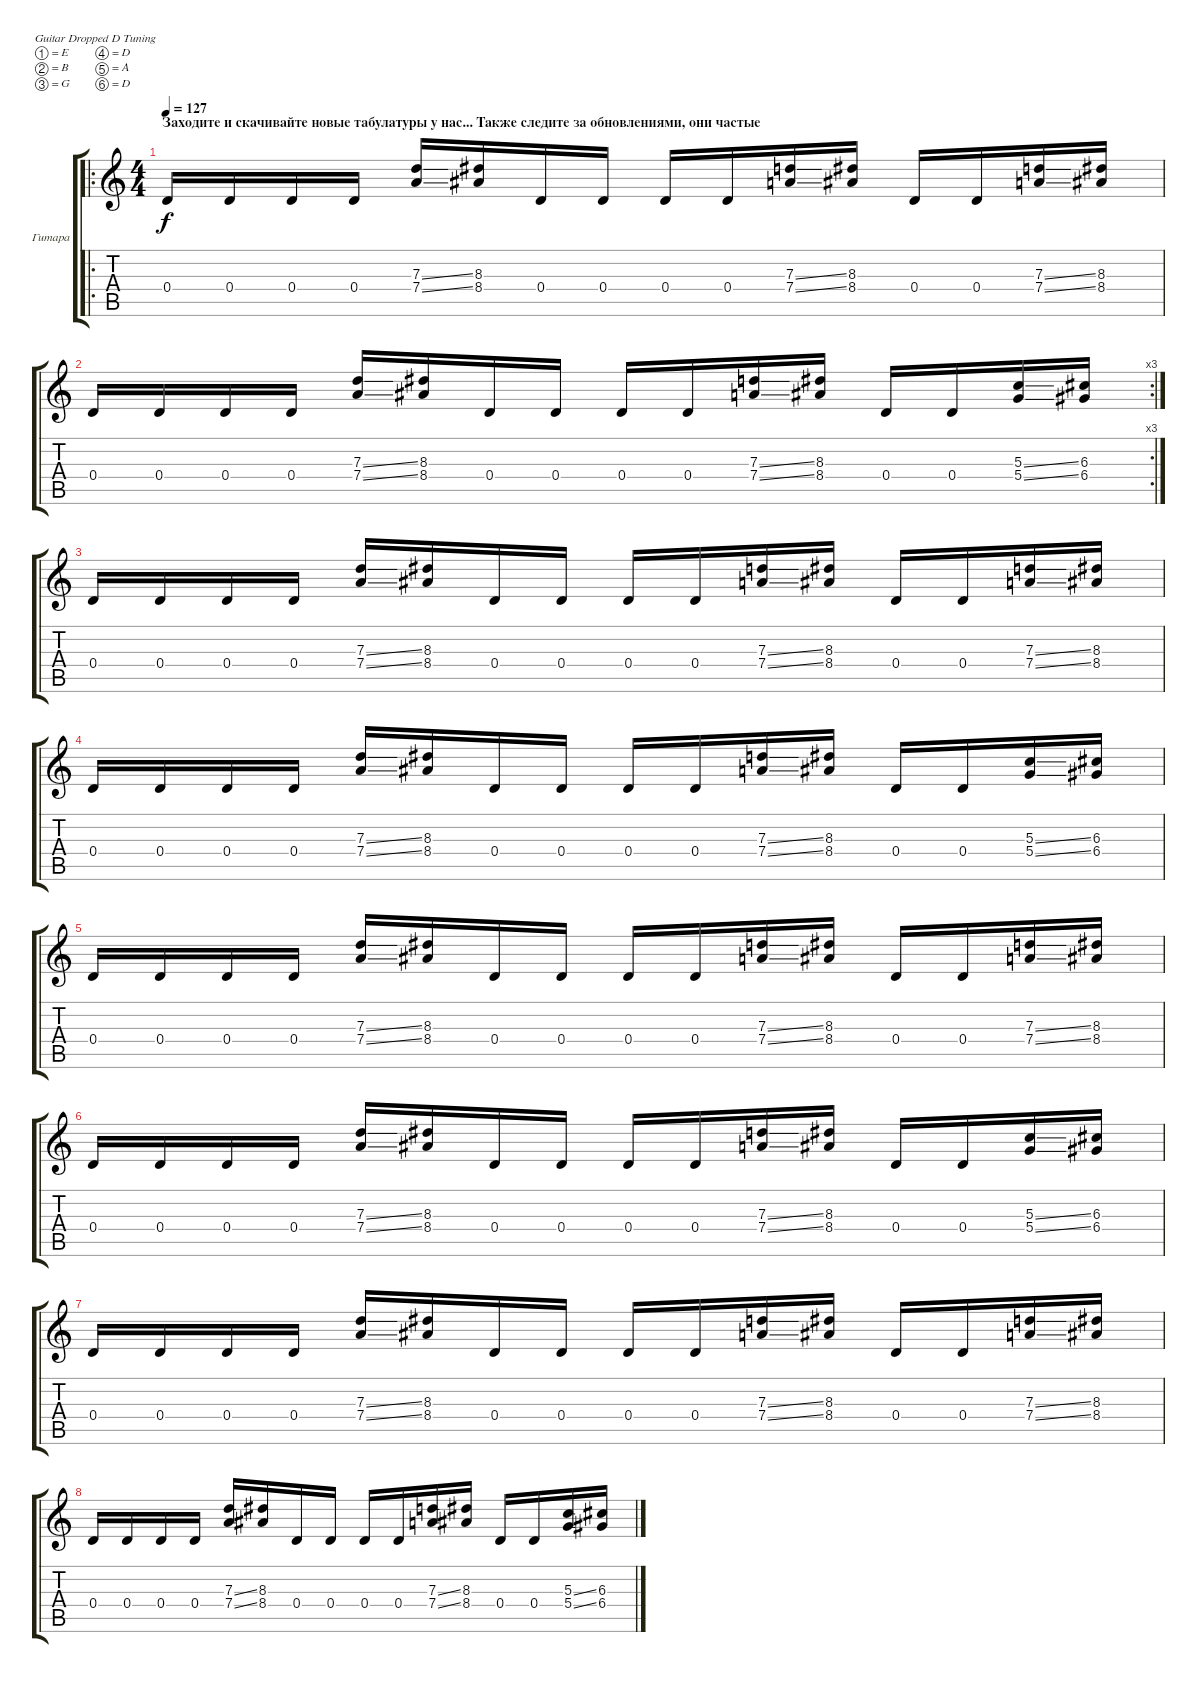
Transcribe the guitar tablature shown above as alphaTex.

\bracketExtendMode groupsimilarinstruments
\firstSystemTrackNameOrientation horizontal
\otherSystemsTrackNameOrientation horizontal
\track ("Гитара 2" "Гитара") {instrument distortionguitar}
\staff {score tabs}
\tuning (E4 B3 G3 D3 A2 D2)
\ro
\ts (4 4)
\section ("" "Заходите и скачивайте новые табулатуры у нас... Также следите за обновлениями, они частые")
\tempo 127
\clef g2
\ks c
0.4.16{dy f instrument distortionguitar} 0.4.16 0.4.16 0.4.16 (7.3{ss} 7.4{ss}).16 (8.3 8.4).16 0.4.16 0.4.16 0.4.16 0.4.16 (7.3{ss} 7.4{ss}).16 (8.3 8.4).16 0.4.16 0.4.16 (7.3{ss} 7.4{ss}).16 (8.3 8.4).16 |
\rc 3
0.4.16 0.4.16 0.4.16 0.4.16 (7.3{ss} 7.4{ss}).16 (8.3 8.4).16 0.4.16 0.4.16 0.4.16 0.4.16 (7.3{ss} 7.4{ss}).16 (8.3 8.4).16 0.4.16 0.4.16 (5.3{ss} 5.4{ss}).16 (6.3 6.4).16 |
0.4.16 0.4.16 0.4.16 0.4.16 (7.3{ss} 7.4{ss}).16 (8.3 8.4).16 0.4.16 0.4.16 0.4.16 0.4.16 (7.3{ss} 7.4{ss}).16 (8.3 8.4).16 0.4.16 0.4.16 (7.3{ss} 7.4{ss}).16 (8.3 8.4).16 |
0.4.16 0.4.16 0.4.16 0.4.16 (7.3{ss} 7.4{ss}).16 (8.3 8.4).16 0.4.16 0.4.16 0.4.16 0.4.16 (7.3{ss} 7.4{ss}).16 (8.3 8.4).16 0.4.16 0.4.16 (5.3{ss} 5.4{ss}).16 (6.3 6.4).16 |
0.4.16 0.4.16 0.4.16 0.4.16 (7.3{ss} 7.4{ss}).16 (8.3 8.4).16 0.4.16 0.4.16 0.4.16 0.4.16 (7.3{ss} 7.4{ss}).16 (8.3 8.4).16 0.4.16 0.4.16 (7.3{ss} 7.4{ss}).16 (8.3 8.4).16 |
0.4.16 0.4.16 0.4.16 0.4.16 (7.3{ss} 7.4{ss}).16 (8.3 8.4).16 0.4.16 0.4.16 0.4.16 0.4.16 (7.3{ss} 7.4{ss}).16 (8.3 8.4).16 0.4.16 0.4.16 (5.3{ss} 5.4{ss}).16 (6.3 6.4).16 |
0.4.16 0.4.16 0.4.16 0.4.16 (7.3{ss} 7.4{ss}).16 (8.3 8.4).16 0.4.16 0.4.16 0.4.16 0.4.16 (7.3{ss} 7.4{ss}).16 (8.3 8.4).16 0.4.16 0.4.16 (7.3{ss} 7.4{ss}).16 (8.3 8.4).16 |
0.4.16 0.4.16 0.4.16 0.4.16 (7.3{ss} 7.4{ss}).16 (8.3 8.4).16 0.4.16 0.4.16 0.4.16 0.4.16 (7.3{ss} 7.4{ss}).16 (8.3 8.4).16 0.4.16 0.4.16 (5.3{ss} 5.4{ss}).16 (6.3 6.4).16
